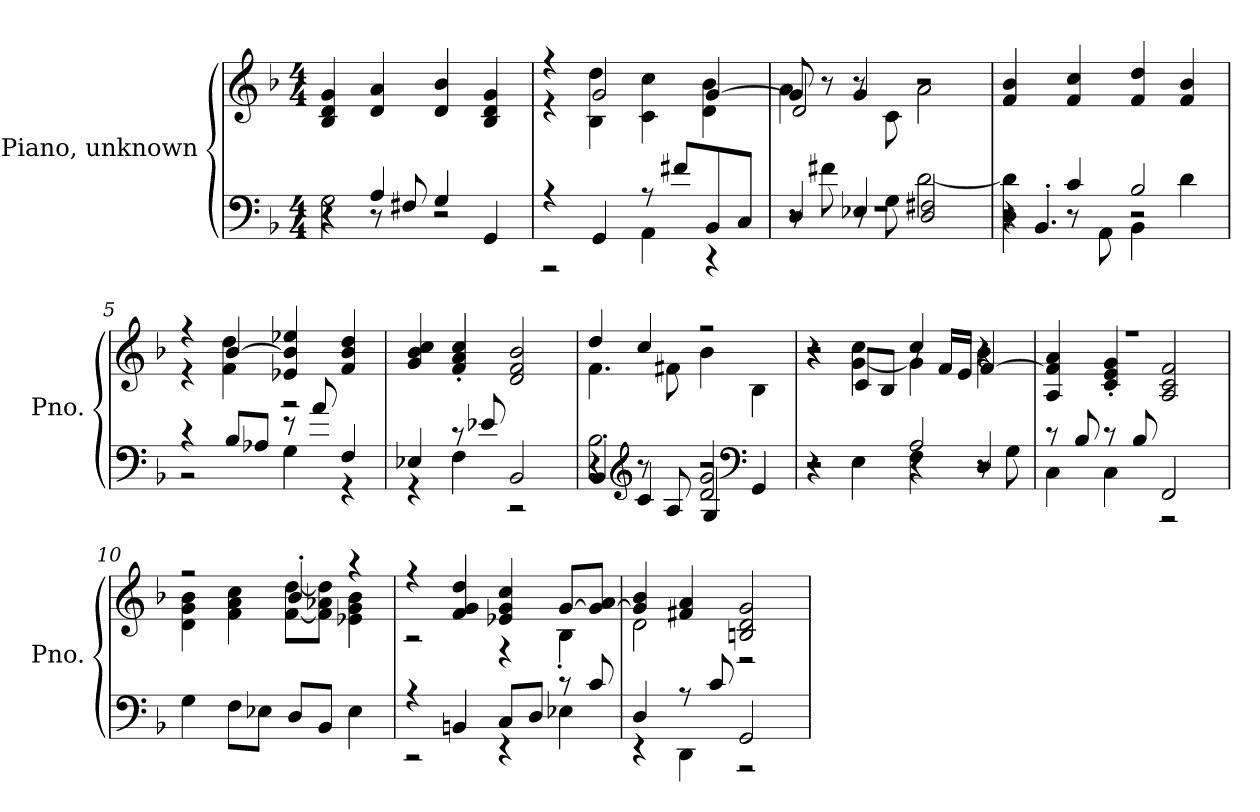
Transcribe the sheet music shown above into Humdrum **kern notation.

**kern	**kern
*part1	*part1
*staff2	*staff1
*I"Piano, unknown	*
*I'Pno.	*
*clefF4	*clefG2
*k[b-]	*k[b-]
*M4/4	*M4/4
*MM120	*MM120
=1	=1
*^	*
*	*^	*
4r	2G\	4r	4B-/ 4d/ 4g/
4A/	.	8r	4d/ 4a/
.	.	8F#X/	.
2r	2r	4G/	4d/ 4b-/
.	.	4GG/	4B-/ 4d/ 4g/
*	*v	*v	*
=2	=2	=2
*	*	*^
4r	2r	4r	4r
4GG/	.	2g/	4B-\ 4dd\
8r	4AA\	.	4c\ 4cc\
8f#X/L	.	.	.
8BB-/	4r	[4g/	4d\ 4b-\
8C/J	.	.	.
=3	=3	=3	=3
*	*^	*	*^
1r	8r	4D/	8g/]	4a\	2d/
.	8f#X\	.	8r	.	.
.	8r	4E-X/	4g/	8r	.
.	8G\	.	.	8c\	.
.	[2d\	2D/ 2F#X/	2r	2a\	2r
*	*	*	*v	*v	*v
=4	=4	=4	=4
4r	4D\ 4d\]	8r	4f/ 4b-/
.	.	4.BB-'/	.
4c/	8r	.	4f/ 4cc/
.	8AA\	.	.
2B-/	4BB-\	2r	4f/ 4dd/
.	4d\	.	4f/ 4b-/
*	*v	*v	*
=5	=5	=5
*	*	*^
4r	2r	4r	4r
8B-/L	.	[4b-/	4f\ 4dd\
8A-X/J	.	.	.
8r	4G\	4e-X/ 4b-/] 4ee-X/	2r
8a/	.	.	.
4F/	4r	4f/ 4b-/ 4dd/	.
*	*	*v	*v
!!LO:LB:g=z
=6	=6	=6
4E-X/	4r	4g/ 4b-/ 4cc/
8r	4F\	4f/' 4a/' 4cc/'
8e-X/	.	.
2BB-/	2r	2d/ 2f/ 2b-/
=7	=7	=7
*	*^	*^
4r	2B-\	4BB-'/	4dd/	4.f\
*clefG2	*	*	*	*
4c/	.	8r	4cc/	.
.	.	8A/	.	8f#X\
2d/ 2g/	2r	4G/	2r	4b-\
*clefF4	*	*	*	*
.	.	4GG/	.	4B-\
=8	=8	=8	=8	=8
*	*	*	*	*^
2r	4r	2r	2r	4r	4r
.	4E\	.	.	[4g\ 4cc\	8c/L
.	.	.	.	.	8B-/J
2A/	4F\	4r	4cc/	4g\]	8r
.	.	.	.	.	16f/LL
.	.	.	.	.	16e/JJ
.	8r	4D/	4r	4b-\	[4f/
.	8G\	.	.	.	.
*	*v	*v	*	*	*
*	*	*	*v	*v
=9	=9	=9	=9
8r	4C\	1r	4A/ 4f/] 4a/
8B-/	.	.	.
8r	4C\	.	4c/' 4e/' 4g/'
8B-/	.	.	.
2FF/	2r	.	2A/ 2c/ 2f/
*v	*v	*	*
=10	=10	=10
4G\	2r	4d\ 4g\ 4b-\
8F\L	.	4f\ 4a\ 4cc\
8E-X\J	.	.
8D/L	4b-'/	[8f\ [8dd\L
8BB-/J	.	8f\] 8a-X\ 8dd\]J
4E-\	4r	4e-X\ 4g\ 4b-\
!!LO:LB:g=z	!!
=11	=11	=11
*^	*	*
4r	2r	4r	2r
4BBn/	.	4f/ 4g/ 4dd/	.
8C/L	4r	4e-X/ 4g/ 4cc/	4r
8D/J	.	.	.
8r	4E-X\	[8g/L	4B-'\
8c/	.	8g/_ 8a/J	.
=12	=12	=12	=12
4D/	4r	4g/] 4b-/	2d\
8r	4DD\	4f#X/ 4a/	.
8c/	.	.	.
2GG/	2r	2Bn/ 2d/ 2g/	2r
*v	*v	*	*
*	*v	*v
=	=
*-	*-
